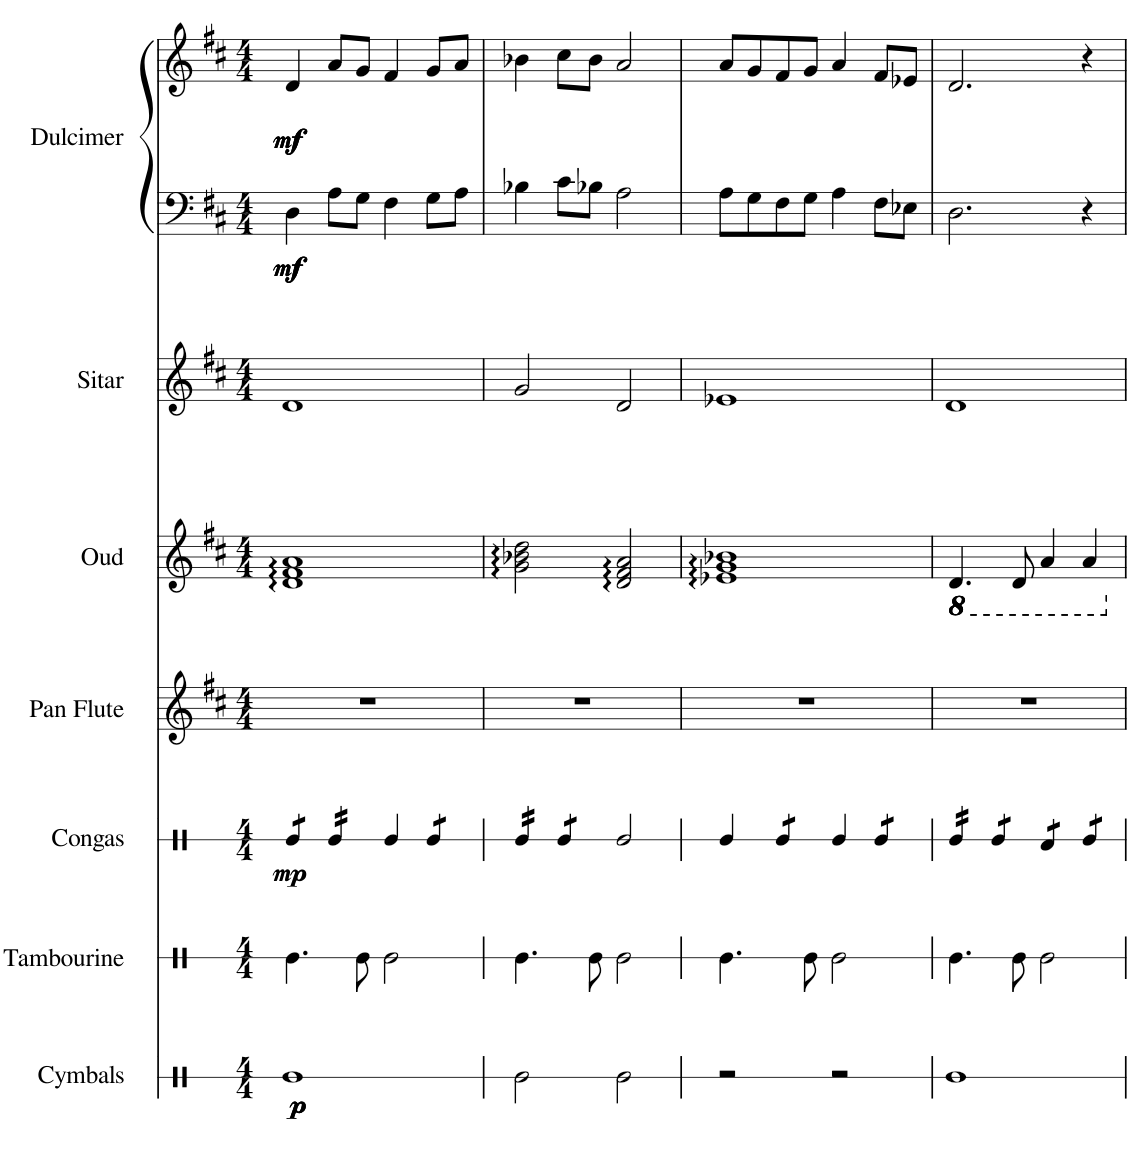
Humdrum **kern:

**kern	**dynam	**kern	**kern	**dynam	**kern	**kern	**kern	**kern	**kern	**dynam
*part7	*part7	*part6	*part5	*part5	*part4	*part3	*part2	*part1	*part1	*part1
*staff8	*staff8	*staff7	*staff6	*staff6	*staff5	*staff4	*staff3	*staff2	*staff1	*staff1/2
*I"Cymbals	*	*I"Tambourine	*I"Congas	*	*I"Pan Flute	*I"Oud	*I"Sitar	*I"Dulcimer	*	*
*I'Cym.	*	*I'Tamb.	*I'Co.	*	*I'Pn. Fl.	*I'O.	*I'Si.	*I'Dlc.	*	*
*stria1	*	*stria1	*stria1	*	*	*	*	*	*	*
*clefX	*	*clefX	*clefX	*	*clefG2	*clefG2	*clefG2	*clefF4	*clefG2	*
*	*	*	*	*	*	*Trd7c12	*	*	*	*
*k[]	*	*k[]	*k[]	*	*k[f#c#]	*k[f#c#]	*k[f#c#]	*k[f#c#]	*k[f#c#]	*
*M4/4	*	*M4/4	*M4/4	*	*M4/4	*M4/4	*M4/4	*M4/4	*M4/4	*
=1	=1	=1	=1	=1	=1	=1	=1	=1	=1	=1
!	!LO:DY:b	!	!	!	!	!	!	!	!	!
!	!LO:DY:n=1:b	!	!	!	!	!	!	!	!	!
!	!LO:DY:n=2:b	!	!	!	!	!	!	!	!	!
!	!LO:DY:n=3:b	!	!	!LO:DY:b	!	!	!	!	!	!
!	!	!	!	!LO:DY:n=1:b	!	!	!	!	!	!LO:DY:b=2
!	!	!	!	!	!	!	!	!	!	!LO:DY:n=1:b=2
!	!	!	!	!	!	!	!	!	!	!LO:DY:n=2:b=2
!	!	!	!	!	!	!	!	!	!	!LO:DY:n=3:b=2
!	!	!	!	!	!	!	!	!	!	!LO:DY:n=4:b
!	!	!	!	!	!	!	!	!	!	!LO:DY:n=5:b
!	!	!	!	!	!	!	!	!	!	!LO:DY:n=6:b
!	!	!	!	!	!	!	!	!	!	!LO:DY:n=7:b
*	*	*	*tremolo	*	*	*	*	*	*	*
1Re	p p p p	4.Re\	8Re/L	mp mp	1r	1d 1f# 1a	1d	4D\	4d/	mf mf mf mf mf mf mf mf
.	.	.	8Re/J	.	.	.	.	.	.	.
.	.	.	16Re/LL	.	.	.	.	8A\L	8a/L	.
.	.	.	16Re/	.	.	.	.	.	.	.
.	.	8Re\	16Re/	.	.	.	.	8G\J	8g/J	.
.	.	.	16Re/JJ	.	.	.	.	.	.	.
*	*	*	*Xtremolo	*	*	*	*	*	*	*
.	.	2Re\	4Re/	.	.	.	.	4F#\	4f#/	.
*	*	*	*tremolo	*	*	*	*	*	*	*
.	.	.	8Re/L	.	.	.	.	8G\L	8g/L	.
.	.	.	8Re/J	.	.	.	.	8A\J	8a/J	.
=2	=2	=2	=2	=2	=2	=2	=2	=2	=2	=2
2Re\	.	4.Re\	16Re/LL	.	1r	2g\ 2b-X\ 2dd\	2g/	4B-X\	4b-X\	.
.	.	.	16Re/	.	.	.	.	.	.	.
.	.	.	16Re/	.	.	.	.	.	.	.
.	.	.	16Re/JJ	.	.	.	.	.	.	.
.	.	.	8Re/L	.	.	.	.	8c#\L	8cc#\L	.
.	.	8Re\	8Re/J	.	.	.	.	8B-X\J	8b-\J	.
*	*	*	*Xtremolo	*	*	*	*	*	*	*
2Re\	.	2Re\	2Re/	.	.	2d/ 2f#/ 2a/	2d/	2A\	2a/	.
=3	=3	=3	=3	=3	=3	=3	=3	=3	=3	=3
2r	.	4.Re\	4Re/	.	1r	1e-X 1g 1b-X	1e-X	8A\L	8a/L	.
.	.	.	.	.	.	.	.	8G\	8g/	.
*	*	*	*tremolo	*	*	*	*	*	*	*
.	.	.	8Re/L	.	.	.	.	8F#\	8f#/	.
.	.	8Re\	8Re/J	.	.	.	.	8G\J	8g/J	.
*	*	*	*Xtremolo	*	*	*	*	*	*	*
2r	.	2Re\	4Re/	.	.	.	.	4A\	4a/	.
*	*	*	*tremolo	*	*	*	*	*	*	*
.	.	.	8Re/L	.	.	.	.	8F#\L	8f#/L	.
.	.	.	8Re/J	.	.	.	.	8E-X\J	8e-X/J	.
=4	=4	=4	=4	=4	=4	=4	=4	=4	=4	=4
*	*	*	*	*	*	*8ba	*	*	*	*
1Re	.	4.Re\	16Re/LL	.	1r	4.D/	1d	2.D\	2.d/	.
.	.	.	16Re/	.	.	.	.	.	.	.
.	.	.	16Re/	.	.	.	.	.	.	.
.	.	.	16Re/JJ	.	.	.	.	.	.	.
.	.	.	8Re/L	.	.	.	.	.	.	.
*	*	*	*	*	*	*8ba	*	*	*	*
.	.	8Re\	8Re/J	.	.	8D/	.	.	.	.
*	*	*	*	*	*	*8ba	*	*	*	*
.	.	2Re\	8Rd/L	.	.	4A/	.	.	.	.
.	.	.	8Rd/J	.	.	.	.	.	.	.
*	*	*	*	*	*	*8ba	*	*	*	*
.	.	.	8Re/L	.	.	4A/	.	4r	4r	.
.	.	.	8Re/J	.	.	.	.	.	.	.
*	*	*	*Xtremolo	*	*	*	*	*	*	*
*	*	*	*	*	*	*X8ba	*	*	*	*
*	*	*	*	*	*	*X8ba	*	*	*	*
*	*	*	*	*	*	*X8ba	*	*	*	*
*	*	*	*	*	*	*X8ba	*	*	*	*
=	=	=	=	=	=	=	=	=	=	=
*-	*-	*-	*-	*-	*-	*-	*-	*-	*-	*-
